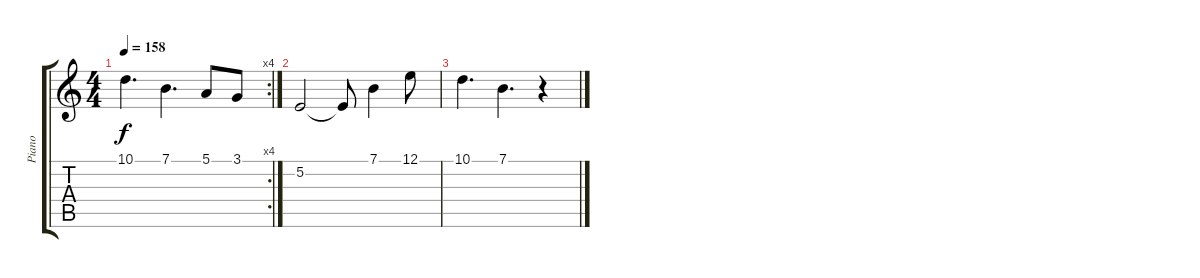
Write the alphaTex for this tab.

\track ("Piano" "Piano") {instrument brightacousticpiano}
\staff {score tabs}
\tuning (E4 B3 G3 D3 A2 E2) {hide}
\rc 4
\ts (4 4)
\tempo 158
\clef g2
\ks c
10.1.4{d dy f} 7.1.4{d} 5.1.8 3.1.8 |
5.2.2 5.2{t}.8 7.1.4 12.1.8 |
10.1.4{d} 7.1.4{d} r.4
